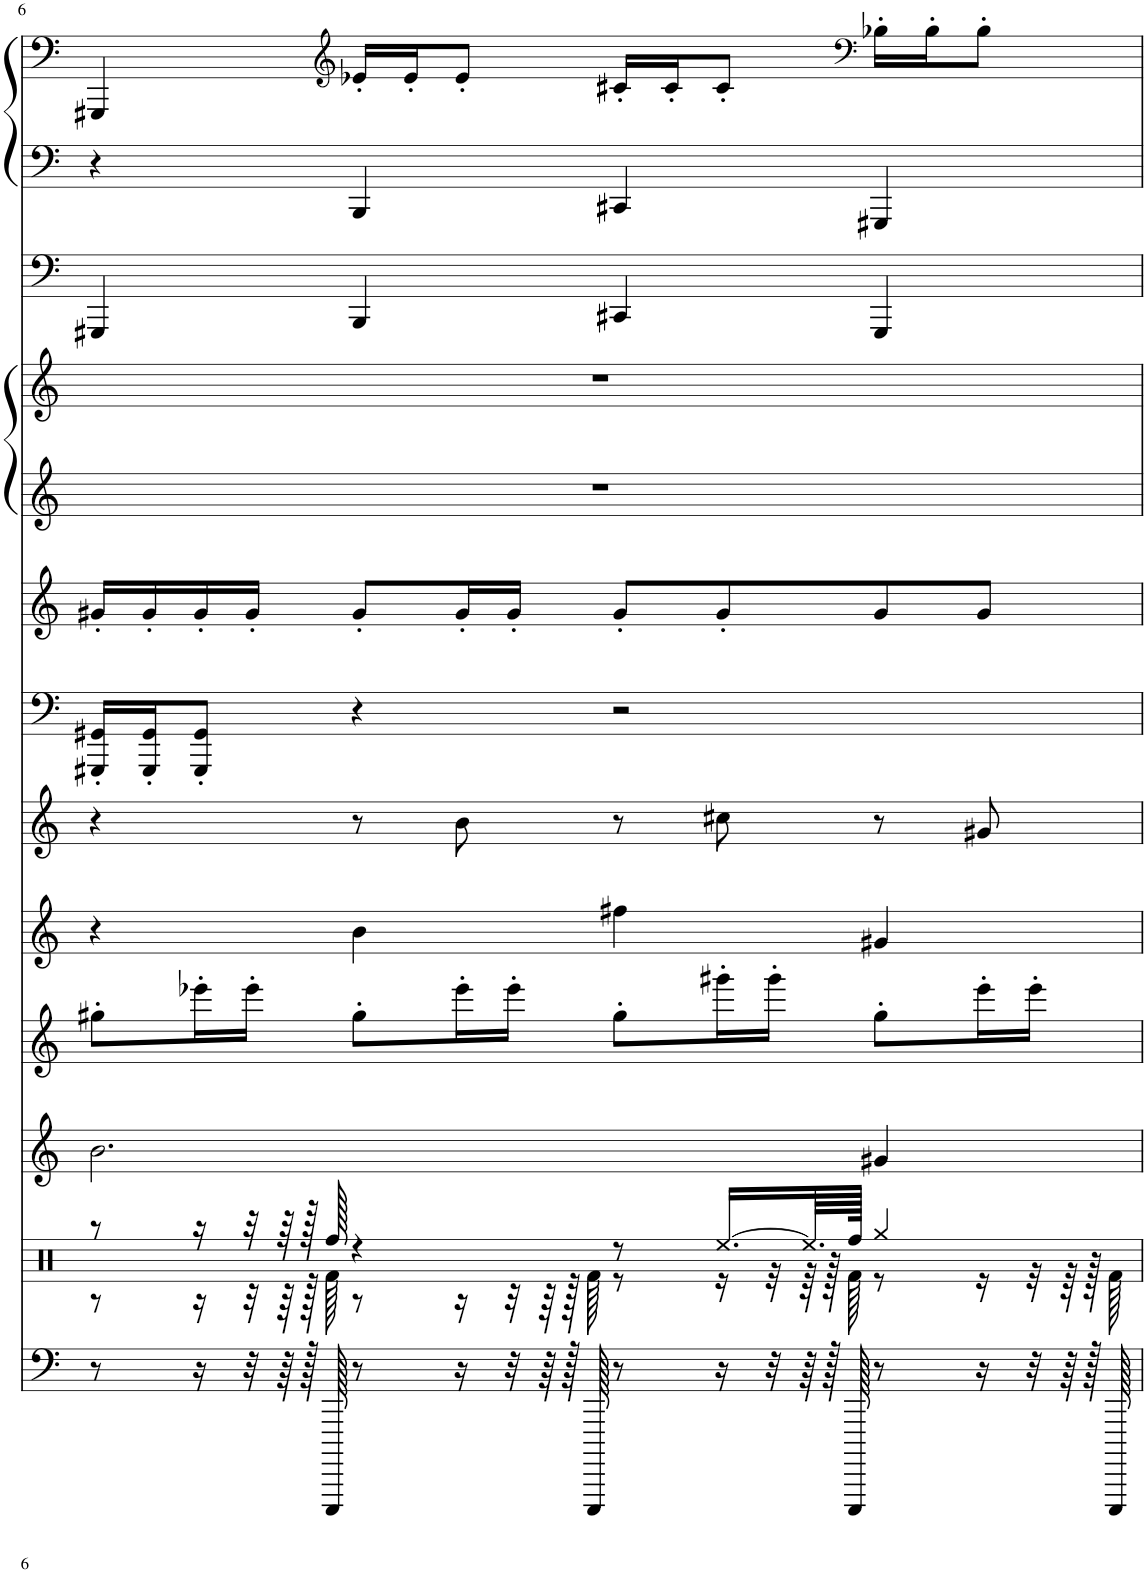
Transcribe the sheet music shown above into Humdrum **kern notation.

**kern	**kern	**kern	**kern	**kern	**kern	**kern	**kern	**kern	**kern	**kern	**kern	**kern
*part11	*part10	*part9	*part8	*part7	*part6	*part5	*part4	*part3	*part3	*part2	*part1	*part1
*staff13	*staff12	*staff11	*staff10	*staff9	*staff8	*staff7	*staff6	*staff5	*staff4	*staff3	*staff2	*staff1
*I"Synth Drum	*I"Percussion	*I"Choir Aahs	*I"Bass Lead	*I"Ocarina	*I"Square Wave	*I"Synth Bass 1	*I"Tenor Sax	*I"Saw Wave	*	*I"Fingered Bass	*I"Saw Wave, The Way I Are	*
*	*	*I'Ch	*	*I'Oc	*	*	*I'T Sax	*	*	*	*	*
!!LO:PB:g=z
*clefF4	*clefX	*clefG2	*clefG2	*clefG2	*clefG2	*clefF4	*clefG2	*clefG2	*clefG2	*clefF4	*clefF4	*clefF4
*	*	*	*	*	*	*	*Trd8c14	*	*	*	*	*
*k[]	*k[]	*k[]	*k[]	*k[]	*k[]	*k[]	*k[]	*k[]	*k[]	*k[]	*k[]	*k[]
*M4/4	*M4/4	*M4/4	*M4/4	*M4/4	*M4/4	*M4/4	*M4/4	*M4/4	*M4/4	*M4/4	*M4/4	*M4/4
=6	=6	=6	=6	=6	=6	=6	=6	=6	=6	=6	=6	=6
*	*^	*	*	*	*	*	*	*	*	*	*	*
8r	8r	8r	2.b\	8gg#X'\L	4r	4r	16GGG#X/' 16GG#X/'LL	16g#X'/LL	1r	1r	4GGG#X/	4r	4GGG#X/
.	.	.	.	.	.	.	16GGG#/' 16GG#/'J	16g#'/	.	.	.	.	.
16r	16r	16r	.	16eee-X'\L	.	.	8GGG#/' 8GG#/'J	16g#'/	.	.	.	.	.
32r	32r	32r	.	16eee-'\JJ	.	.	.	16g#'/JJ	.	.	.	.	.
64r	64r	64r	.	.	.	.	.	.	.	.	.	.	.
128r	128r	128r	.	.	.	.	.	.	.	.	.	.	.
128EEEEE/	128Rff/	128Rf\	.	.	.	.	.	.	.	.	.	.	.
*	*	*	*	*	*	*	*	*	*	*	*	*	*clefG2
8r	4r	8r	.	8gg#'\L	4b\	8r	4r	8g#'/L	.	.	4BBB/	4BBB/	16e-X'/LL
.	.	.	.	.	.	.	.	.	.	.	.	.	16e-'/J
16r	.	16r	.	16eee-'\L	.	8b\	.	16g#'/L	.	.	.	.	8e-'/J
32r	.	32r	.	16eee-'\JJ	.	.	.	16g#'/JJ	.	.	.	.	.
64r	.	64r	.	.	.	.	.	.	.	.	.	.	.
128r	.	128r	.	.	.	.	.	.	.	.	.	.	.
128EEEEE/	.	128Rf\	.	.	.	.	.	.	.	.	.	.	.
8r	8r	8r	.	8gg#'\L	4ff#X\	8r	2r	8g#'/L	.	.	4CC#X/	4CC#X/	16c#X'/LL
.	.	.	.	.	.	.	.	.	.	.	.	.	16c#'/J
16r	[16.Ree/LL	16r	.	16ggg#X'\L	.	8cc#X\	.	8g#'/	.	.	.	.	8c#'/J
32r	.	32r	.	16ggg#'\JJ	.	.	.	.	.	.	.	.	.
64r	64.Ree/LL]	64r	.	.	.	.	.	.	.	.	.	.	.
128r	.	128r	.	.	.	.	.	.	.	.	.	.	.
128EEEEE/	128Rff/JJJJk	128Rf\	.	.	.	.	.	.	.	.	.	.	.
*	*	*	*	*	*	*	*	*	*	*	*	*	*clefF4
8r	4Rgg/	8r	4g#X/	8gg#'\L	4g#X/	8r	.	8g#/	.	.	4GGG#/	4GGG#X/	16B-X'\LL
.	.	.	.	.	.	.	.	.	.	.	.	.	16B-'\J
16r	.	16r	.	16eee-'\L	.	8g#X/	.	8g#/J	.	.	.	.	8B-'\J
32r	.	32r	.	16eee-'\JJ	.	.	.	.	.	.	.	.	.
64r	.	64r	.	.	.	.	.	.	.	.	.	.	.
128r	.	128r	.	.	.	.	.	.	.	.	.	.	.
128EEEEE/	.	128Rf\	.	.	.	.	.	.	.	.	.	.	.
*	*v	*v	*	*	*	*	*	*	*	*	*	*	*
=	=	=	=	=	=	=	=	=	=	=	=	=
*-	*-	*-	*-	*-	*-	*-	*-	*-	*-	*-	*-	*-
